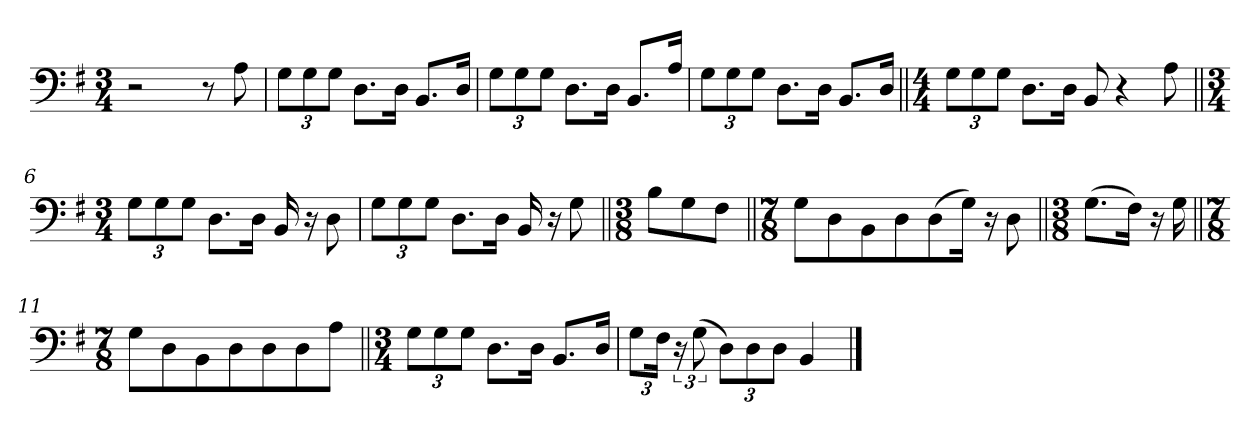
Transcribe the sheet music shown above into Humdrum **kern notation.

**kern
*part1
*staff1
*clefF4
*k[f#]
*M3/4
=1
2r
8r
8A\
=2
12G\L
12G\
12G\J
8.D\L
16D\Jk
8.BB/L
16D/Jk
=3
12G\L
12G\
12G\J
8.D\L
16D\Jk
8.BB/L
16A/Jk
=4
12G\L
12G\
12G\J
8.D\L
16D\Jk
8.BB/L
16D/Jk
=5||
*M4/4
12G\L
12G\
12G\J
8.D\L
16D\Jk
8BB/
4r
8A\
=6||
*M3/4
12G\L
12G\
12G\J
8.D\L
16D\Jk
16BB/
16r
8D\
=7
12G\L
12G\
12G\J
8.D\L
16D\Jk
16BB/
16r
8G\
=8||
*M3/8
8B\L
8G\
8F#\J
=9||
*M7/8
8G\L
8D\
8BB\
8D\
(8D\
16G\Jk)
16r
8D\
=10||
*M3/8
(8.G\L
16F#\Jk)
16r
16G\
=11||
*M7/8
8G\L
8D\
8BB\
8D\
8D\
8D\
8A\J
=12||
*M3/4
12G\L
12G\
12G\J
8.D\L
16D\Jk
8.BB/L
16D/Jk
=13
12G\L
24F#\Jk
24r
(12G\
12D\L)
12D\
12D\J
4BB/
==
*-
